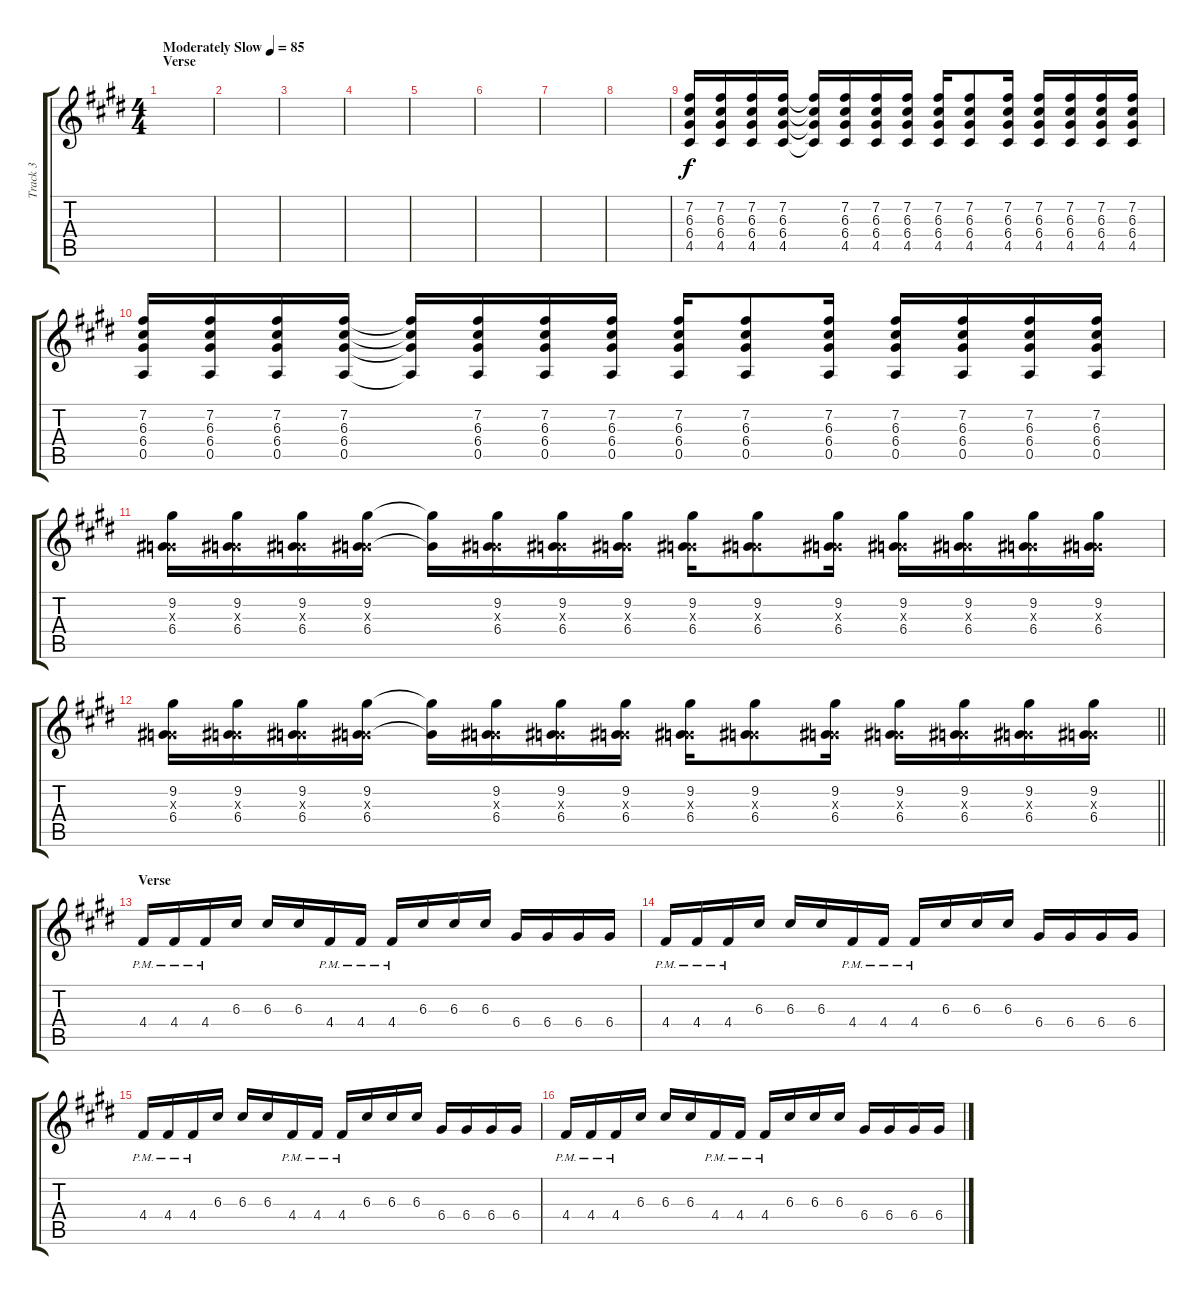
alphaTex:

\track ("Track 3" "Track 3") {instrument distortionguitar}
\staff {score tabs}
\tuning (E4 B3 G3 D3 A2 D2) {hide}
\ts (4 4)
\section ("" "Verse")
\tempo (85 "Moderately Slow")
\clef g2
\ks e
|
|
|
|
|
|
|
|
(7.2 6.3 6.4 4.5).16 (7.2 6.3 6.4 4.5).16 (7.2 6.3 6.4 4.5).16 (7.2 6.3 6.4 4.5).16 (7.2{t} 6.3{t} 6.4{t} 4.5{t}).16 (7.2 6.3 6.4 4.5).16 (7.2 6.3 6.4 4.5).16 (7.2 6.3 6.4 4.5).16 (7.2 6.3 6.4 4.5).16 (7.2 6.3 6.4 4.5).8 (7.2 6.3 6.4 4.5).16 (7.2 6.3 6.4 4.5).16 (7.2 6.3 6.4 4.5).16 (7.2 6.3 6.4 4.5).16 (7.2 6.3 6.4 4.5).16 |
(7.2 6.3 6.4 0.5).16 (7.2 6.3 6.4 0.5).16 (7.2 6.3 6.4 0.5).16 (7.2 6.3 6.4 0.5).16 (7.2{t} 6.3{t} 6.4{t} 0.5{t}).16 (7.2 6.3 6.4 0.5).16 (7.2 6.3 6.4 0.5).16 (7.2 6.3 6.4 0.5).16 (7.2 6.3 6.4 0.5).16 (7.2 6.3 6.4 0.5).8 (7.2 6.3 6.4 0.5).16 (7.2 6.3 6.4 0.5).16 (7.2 6.3 6.4 0.5).16 (7.2 6.3 6.4 0.5).16 (7.2 6.3 6.4 0.5).16 |
(9.2 0.3{x} 6.4).16 (9.2 0.3{x} 6.4).16 (9.2 0.3{x} 6.4).16 (9.2 0.3{x} 6.4).16 (9.2{t} 6.4{t}).16 (9.2 0.3{x} 6.4).16 (9.2 0.3{x} 6.4).16 (9.2 0.3{x} 6.4).16 (9.2 0.3{x} 6.4).16 (9.2 0.3{x} 6.4).8 (9.2 0.3{x} 6.4).16 (9.2 0.3{x} 6.4).16 (9.2 0.3{x} 6.4).16 (9.2 0.3{x} 6.4).16 (9.2 0.3{x} 6.4).16 |
\barLineRight lightlight
(9.2 0.3{x} 6.4).16 (9.2 0.3{x} 6.4).16 (9.2 0.3{x} 6.4).16 (9.2 0.3{x} 6.4).16 (9.2{t} 6.4{t}).16 (9.2 0.3{x} 6.4).16 (9.2 0.3{x} 6.4).16 (9.2 0.3{x} 6.4).16 (9.2 0.3{x} 6.4).16 (9.2 0.3{x} 6.4).8 (9.2 0.3{x} 6.4).16 (9.2 0.3{x} 6.4).16 (9.2 0.3{x} 6.4).16 (9.2 0.3{x} 6.4).16 (9.2 0.3{x} 6.4).16 |
\section ("" "Verse")
4.4{pm}.16 4.4{pm}.16 4.4{pm}.16 6.3.16 6.3.16 6.3.16 4.4{pm}.16 4.4{pm}.16 4.4{pm}.16 6.3.16 6.3.16 6.3.16 6.4.16 6.4.16 6.4.16 6.4.16 |
4.4{pm}.16 4.4{pm}.16 4.4{pm}.16 6.3.16 6.3.16 6.3.16 4.4{pm}.16 4.4{pm}.16 4.4{pm}.16 6.3.16 6.3.16 6.3.16 6.4.16 6.4.16 6.4.16 6.4.16 |
4.4{pm}.16 4.4{pm}.16 4.4{pm}.16 6.3.16 6.3.16 6.3.16 4.4{pm}.16 4.4{pm}.16 4.4{pm}.16 6.3.16 6.3.16 6.3.16 6.4.16 6.4.16 6.4.16 6.4.16 |
4.4{pm}.16 4.4{pm}.16 4.4{pm}.16 6.3.16 6.3.16 6.3.16 4.4{pm}.16 4.4{pm}.16 4.4{pm}.16 6.3.16 6.3.16 6.3.16 6.4.16 6.4.16 6.4.16 6.4.16
